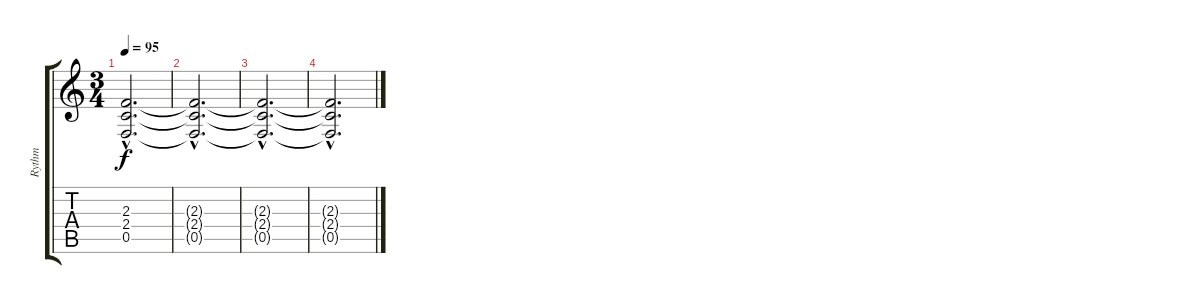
\track ("Rythm" "Rythm") {instrument distortionguitar}
\staff {score tabs}
\tuning (C4 G3 Eb3 Bb2 F2 C2) {hide}
\ts (3 4)
\tempo 95
\clef g2
\ks c
(2.3{hac t} 2.4{hac t} 0.5{hac t}).2{d dy f} |
(2.3{hac t} 2.4{hac t} 0.5{hac t}).2{d} |
(2.3{hac t} 2.4{hac t} 0.5{hac t}).2{d} |
(2.3{hac t} 2.4{hac t} 0.5{hac t}).2{d}
